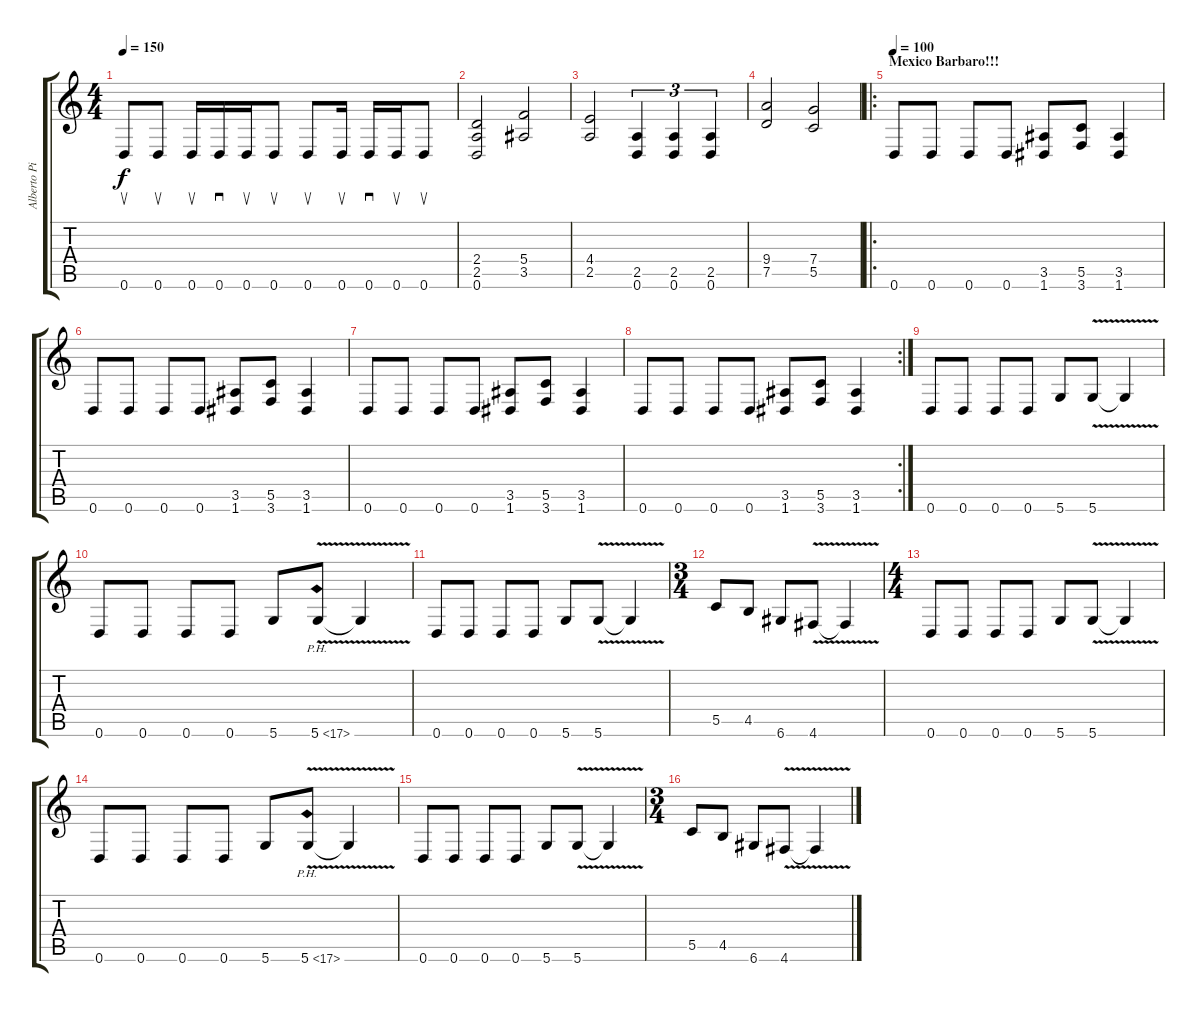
\track ("Alberto Pimentel" "Alberto Pi") {instrument distortionguitar}
\staff {score tabs}
\tuning (D4 A3 F3 C3 G2 D2) {hide}
\ts (4 4)
\tempo 150
\clef g2
\ks c
0.6.8{su dy f} 0.6.8{su} 0.6.16{su} 0.6.16{sd} 0.6.16{su} 0.6.8{su} 0.6.8{su} 0.6.16{su} 0.6.16{sd} 0.6.16{su} 0.6.8{su} |
(2.4 2.5 0.6).2 (5.4 3.5).2 |
(4.4 2.5).2 (2.5 0.6).4{tu (3 2)} (2.5 0.6).4{tu (3 2)} (2.5 0.6).4{tu (3 2)} |
(9.4 7.5).2 (7.4 5.5).2 |
\ro
\section ("" "Mexico Barbaro!!!")
\tempo 100
0.6.8 0.6.8 0.6.8 0.6.8 (3.5 1.6).8 (5.5 3.6).8 (3.5 1.6).4 |
0.6.8 0.6.8 0.6.8 0.6.8 (3.5 1.6).8 (5.5 3.6).8 (3.5 1.6).4 |
0.6.8 0.6.8 0.6.8 0.6.8 (3.5 1.6).8 (5.5 3.6).8 (3.5 1.6).4 |
\rc 2
0.6.8 0.6.8 0.6.8 0.6.8 (3.5 1.6).8 (5.5 3.6).8 (3.5 1.6).4 |
0.6.8 0.6.8 0.6.8 0.6.8 5.6.8 5.6{v}.8 5.6{t}.4 |
0.6.8 0.6.8 0.6.8 0.6.8 5.6.8 5.6{ph 12 v}.8 5.6{t}.4 |
0.6.8 0.6.8 0.6.8 0.6.8 5.6.8 5.6{v}.8 5.6{t}.4 |
\ts (3 4)
5.5.8 4.5.8 6.6.8 4.6{v}.8 4.6{t}.4 |
\ts (4 4)
0.6.8 0.6.8 0.6.8 0.6.8 5.6.8 5.6{v}.8 5.6{t}.4 |
0.6.8 0.6.8 0.6.8 0.6.8 5.6.8 5.6{ph 12 v}.8 5.6{t}.4 |
0.6.8 0.6.8 0.6.8 0.6.8 5.6.8 5.6{v}.8 5.6{t}.4 |
\ts (3 4)
5.5.8 4.5.8 6.6.8 4.6{v}.8 4.6{t}.4
